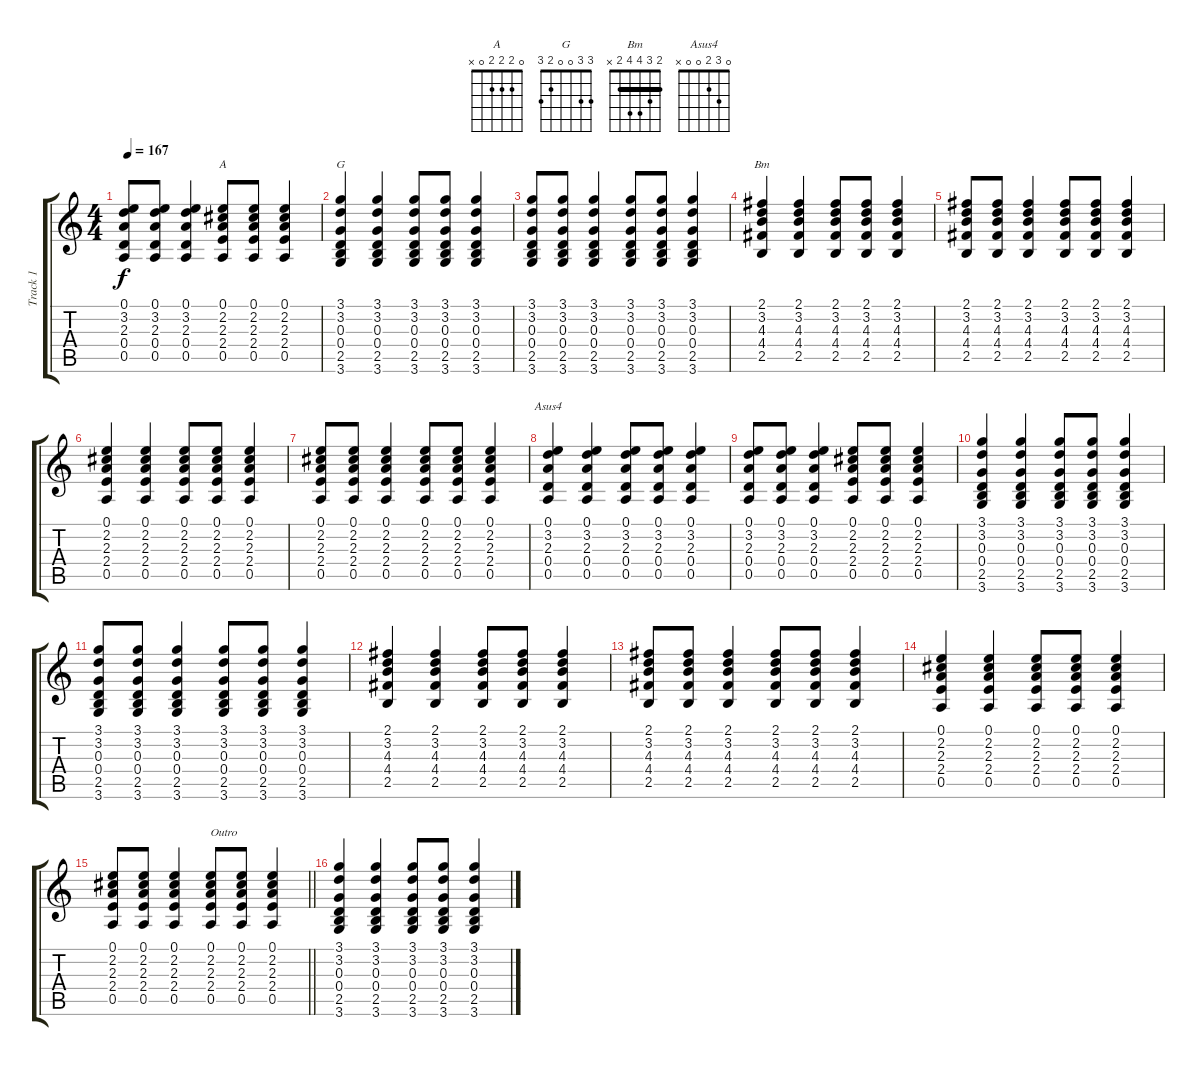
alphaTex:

\track ("Track 1" "Track 1") {instrument acousticguitarnylon}
\staff {score tabs}
\tuning (E4 B3 G3 D3 A2 E2) {hide}
\chord ("A" 0 2 2 2 0 x)
\chord ("G" 3 3 0 0 2 3)
\chord ("Bm" 2 3 4 4 2 x) {barre 2}
\chord ("Asus4" 0 3 2 0 0 x)
\ts (4 4)
\tempo 167
\clef g2
\ks c
(0.1 3.2 2.3 0.4 0.5).8{dy f} (0.1 3.2 2.3 0.4 0.5).8 (0.1 3.2 2.3 0.4 0.5).4 (0.1 2.2 2.3 2.4 0.5).8{ch "A"} (0.1 2.2 2.3 2.4 0.5).8 (0.1 2.2 2.3 2.4 0.5).4 |
(3.1 3.2 0.3 0.4 2.5 3.6).4{ch "G"} (3.1 3.2 0.3 0.4 2.5 3.6).4 (3.1 3.2 0.3 0.4 2.5 3.6).8 (3.1 3.2 0.3 0.4 2.5 3.6).8 (3.1 3.2 0.3 0.4 2.5 3.6).4 |
(3.1 3.2 0.3 0.4 2.5 3.6).8 (3.1 3.2 0.3 0.4 2.5 3.6).8 (3.1 3.2 0.3 0.4 2.5 3.6).4 (3.1 3.2 0.3 0.4 2.5 3.6).8 (3.1 3.2 0.3 0.4 2.5 3.6).8 (3.1 3.2 0.3 0.4 2.5 3.6).4 |
(2.1 3.2 4.3 4.4 2.5).4{ch "Bm"} (2.1 3.2 4.3 4.4 2.5).4 (2.1 3.2 4.3 4.4 2.5).8 (2.1 3.2 4.3 4.4 2.5).8 (2.1 3.2 4.3 4.4 2.5).4 |
(2.1 3.2 4.3 4.4 2.5).8 (2.1 3.2 4.3 4.4 2.5).8 (2.1 3.2 4.3 4.4 2.5).4 (2.1 3.2 4.3 4.4 2.5).8 (2.1 3.2 4.3 4.4 2.5).8 (2.1 3.2 4.3 4.4 2.5).4 |
(0.1 2.2 2.3 2.4 0.5).4 (0.1 2.2 2.3 2.4 0.5).4 (0.1 2.2 2.3 2.4 0.5).8 (0.1 2.2 2.3 2.4 0.5).8 (0.1 2.2 2.3 2.4 0.5).4 |
(0.1 2.2 2.3 2.4 0.5).8 (0.1 2.2 2.3 2.4 0.5).8 (0.1 2.2 2.3 2.4 0.5).4 (0.1 2.2 2.3 2.4 0.5).8 (0.1 2.2 2.3 2.4 0.5).8 (0.1 2.2 2.3 2.4 0.5).4 |
(0.1 3.2 2.3 0.4 0.5).4{ch "Asus4"} (0.1 3.2 2.3 0.4 0.5).4 (0.1 3.2 2.3 0.4 0.5).8 (0.1 3.2 2.3 0.4 0.5).8 (0.1 3.2 2.3 0.4 0.5).4 |
(0.1 3.2 2.3 0.4 0.5).8 (0.1 3.2 2.3 0.4 0.5).8 (0.1 3.2 2.3 0.4 0.5).4 (0.1 2.2 2.3 2.4 0.5).8 (0.1 2.2 2.3 2.4 0.5).8 (0.1 2.2 2.3 2.4 0.5).4 |
(3.1 3.2 0.3 0.4 2.5 3.6).4 (3.1 3.2 0.3 0.4 2.5 3.6).4 (3.1 3.2 0.3 0.4 2.5 3.6).8 (3.1 3.2 0.3 0.4 2.5 3.6).8 (3.1 3.2 0.3 0.4 2.5 3.6).4 |
(3.1 3.2 0.3 0.4 2.5 3.6).8 (3.1 3.2 0.3 0.4 2.5 3.6).8 (3.1 3.2 0.3 0.4 2.5 3.6).4 (3.1 3.2 0.3 0.4 2.5 3.6).8 (3.1 3.2 0.3 0.4 2.5 3.6).8 (3.1 3.2 0.3 0.4 2.5 3.6).4 |
(2.1 3.2 4.3 4.4 2.5).4 (2.1 3.2 4.3 4.4 2.5).4 (2.1 3.2 4.3 4.4 2.5).8 (2.1 3.2 4.3 4.4 2.5).8 (2.1 3.2 4.3 4.4 2.5).4 |
(2.1 3.2 4.3 4.4 2.5).8 (2.1 3.2 4.3 4.4 2.5).8 (2.1 3.2 4.3 4.4 2.5).4 (2.1 3.2 4.3 4.4 2.5).8 (2.1 3.2 4.3 4.4 2.5).8 (2.1 3.2 4.3 4.4 2.5).4 |
(0.1 2.2 2.3 2.4 0.5).4 (0.1 2.2 2.3 2.4 0.5).4 (0.1 2.2 2.3 2.4 0.5).8 (0.1 2.2 2.3 2.4 0.5).8 (0.1 2.2 2.3 2.4 0.5).4 |
\barLineRight lightlight
(0.1 2.2 2.3 2.4 0.5).8 (0.1 2.2 2.3 2.4 0.5).8 (0.1 2.2 2.3 2.4 0.5).4 (0.1 2.2 2.3 2.4 0.5).8{txt "Outro"} (0.1 2.2 2.3 2.4 0.5).8 (0.1 2.2 2.3 2.4 0.5).4 |
(3.1 3.2 0.3 0.4 2.5 3.6).4 (3.1 3.2 0.3 0.4 2.5 3.6).4 (3.1 3.2 0.3 0.4 2.5 3.6).8 (3.1 3.2 0.3 0.4 2.5 3.6).8 (3.1 3.2 0.3 0.4 2.5 3.6).4
